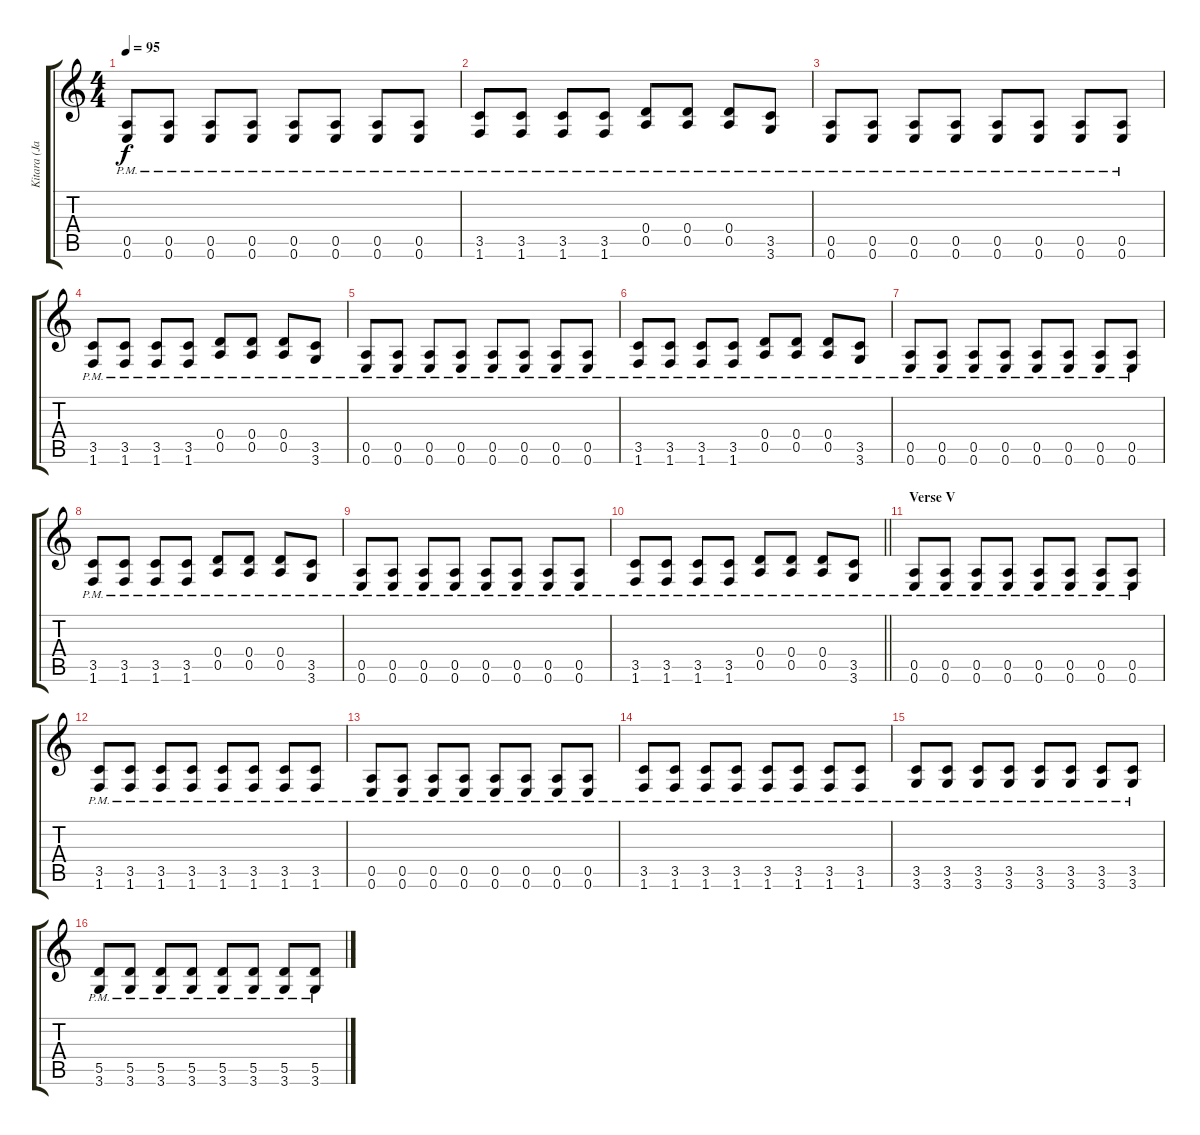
\track ("Kitara (Jari Huttunen, em. Karri Rämö)" "Kitara (Ja") {instrument distortionguitar}
\staff {score tabs}
\tuning (E4 B3 G3 D3 A2 E2) {hide}
\ts (4 4)
\tempo 95
\clef g2
\ks c
(0.5{pm} 0.6{pm}).8{dy f} (0.5{pm} 0.6{pm}).8 (0.5{pm} 0.6{pm}).8 (0.5{pm} 0.6{pm}).8 (0.5{pm} 0.6{pm}).8 (0.5{pm} 0.6{pm}).8 (0.5{pm} 0.6{pm}).8 (0.5{pm} 0.6{pm}).8 |
(3.5{pm} 1.6{pm}).8 (3.5{pm} 1.6{pm}).8 (3.5{pm} 1.6{pm}).8 (3.5{pm} 1.6{pm}).8 (0.4{pm} 0.5{pm}).8 (0.4{pm} 0.5{pm}).8 (0.4{pm} 0.5{pm}).8 (3.5{pm} 3.6{pm}).8 |
(0.5{pm} 0.6{pm}).8 (0.5{pm} 0.6{pm}).8 (0.5{pm} 0.6{pm}).8 (0.5{pm} 0.6{pm}).8 (0.5{pm} 0.6{pm}).8 (0.5{pm} 0.6{pm}).8 (0.5{pm} 0.6{pm}).8 (0.5{pm} 0.6{pm}).8 |
(3.5{pm} 1.6{pm}).8 (3.5{pm} 1.6{pm}).8 (3.5{pm} 1.6{pm}).8 (3.5{pm} 1.6{pm}).8 (0.4{pm} 0.5{pm}).8 (0.4{pm} 0.5{pm}).8 (0.4{pm} 0.5{pm}).8 (3.5{pm} 3.6{pm}).8 |
(0.5{pm} 0.6{pm}).8 (0.5{pm} 0.6{pm}).8 (0.5{pm} 0.6{pm}).8 (0.5{pm} 0.6{pm}).8 (0.5{pm} 0.6{pm}).8 (0.5{pm} 0.6{pm}).8 (0.5{pm} 0.6{pm}).8 (0.5{pm} 0.6{pm}).8 |
(3.5{pm} 1.6{pm}).8 (3.5{pm} 1.6{pm}).8 (3.5{pm} 1.6{pm}).8 (3.5{pm} 1.6{pm}).8 (0.4{pm} 0.5{pm}).8 (0.4{pm} 0.5{pm}).8 (0.4{pm} 0.5{pm}).8 (3.5{pm} 3.6{pm}).8 |
(0.5{pm} 0.6{pm}).8 (0.5{pm} 0.6{pm}).8 (0.5{pm} 0.6{pm}).8 (0.5{pm} 0.6{pm}).8 (0.5{pm} 0.6{pm}).8 (0.5{pm} 0.6{pm}).8 (0.5{pm} 0.6{pm}).8 (0.5{pm} 0.6{pm}).8 |
(3.5{pm} 1.6{pm}).8 (3.5{pm} 1.6{pm}).8 (3.5{pm} 1.6{pm}).8 (3.5{pm} 1.6{pm}).8 (0.4{pm} 0.5{pm}).8 (0.4{pm} 0.5{pm}).8 (0.4{pm} 0.5{pm}).8 (3.5{pm} 3.6{pm}).8 |
(0.5{pm} 0.6{pm}).8 (0.5{pm} 0.6{pm}).8 (0.5{pm} 0.6{pm}).8 (0.5{pm} 0.6{pm}).8 (0.5{pm} 0.6{pm}).8 (0.5{pm} 0.6{pm}).8 (0.5{pm} 0.6{pm}).8 (0.5{pm} 0.6{pm}).8 |
\barLineRight lightlight
(3.5{pm} 1.6{pm}).8 (3.5{pm} 1.6{pm}).8 (3.5{pm} 1.6{pm}).8 (3.5{pm} 1.6{pm}).8 (0.4{pm} 0.5{pm}).8 (0.4{pm} 0.5{pm}).8 (0.4{pm} 0.5{pm}).8 (3.5{pm} 3.6{pm}).8 |
\section ("" "Verse V")
(0.5{pm} 0.6{pm}).8 (0.5{pm} 0.6{pm}).8 (0.5{pm} 0.6{pm}).8 (0.5{pm} 0.6{pm}).8 (0.5{pm} 0.6{pm}).8 (0.5{pm} 0.6{pm}).8 (0.5{pm} 0.6{pm}).8 (0.5{pm} 0.6{pm}).8 |
(3.5{pm} 1.6{pm}).8 (3.5{pm} 1.6{pm}).8 (3.5{pm} 1.6{pm}).8 (3.5{pm} 1.6{pm}).8 (3.5{pm} 1.6{pm}).8 (3.5{pm} 1.6{pm}).8 (3.5{pm} 1.6{pm}).8 (3.5{pm} 1.6{pm}).8 |
(0.5{pm} 0.6{pm}).8 (0.5{pm} 0.6{pm}).8 (0.5{pm} 0.6{pm}).8 (0.5{pm} 0.6{pm}).8 (0.5{pm} 0.6{pm}).8 (0.5{pm} 0.6{pm}).8 (0.5{pm} 0.6{pm}).8 (0.5{pm} 0.6{pm}).8 |
(3.5{pm} 1.6{pm}).8 (3.5{pm} 1.6{pm}).8 (3.5{pm} 1.6{pm}).8 (3.5{pm} 1.6{pm}).8 (3.5{pm} 1.6{pm}).8 (3.5{pm} 1.6{pm}).8 (3.5{pm} 1.6{pm}).8 (3.5{pm} 1.6{pm}).8 |
(3.5{pm} 3.6{pm}).8 (3.5{pm} 3.6{pm}).8 (3.5{pm} 3.6{pm}).8 (3.5{pm} 3.6{pm}).8 (3.5{pm} 3.6{pm}).8 (3.5{pm} 3.6{pm}).8 (3.5{pm} 3.6{pm}).8 (3.5{pm} 3.6{pm}).8 |
(5.5{pm} 3.6{pm}).8 (5.5{pm} 3.6{pm}).8 (5.5{pm} 3.6{pm}).8 (5.5{pm} 3.6{pm}).8 (5.5{pm} 3.6{pm}).8 (5.5{pm} 3.6{pm}).8 (5.5{pm} 3.6{pm}).8 (5.5{pm} 3.6{pm}).8
